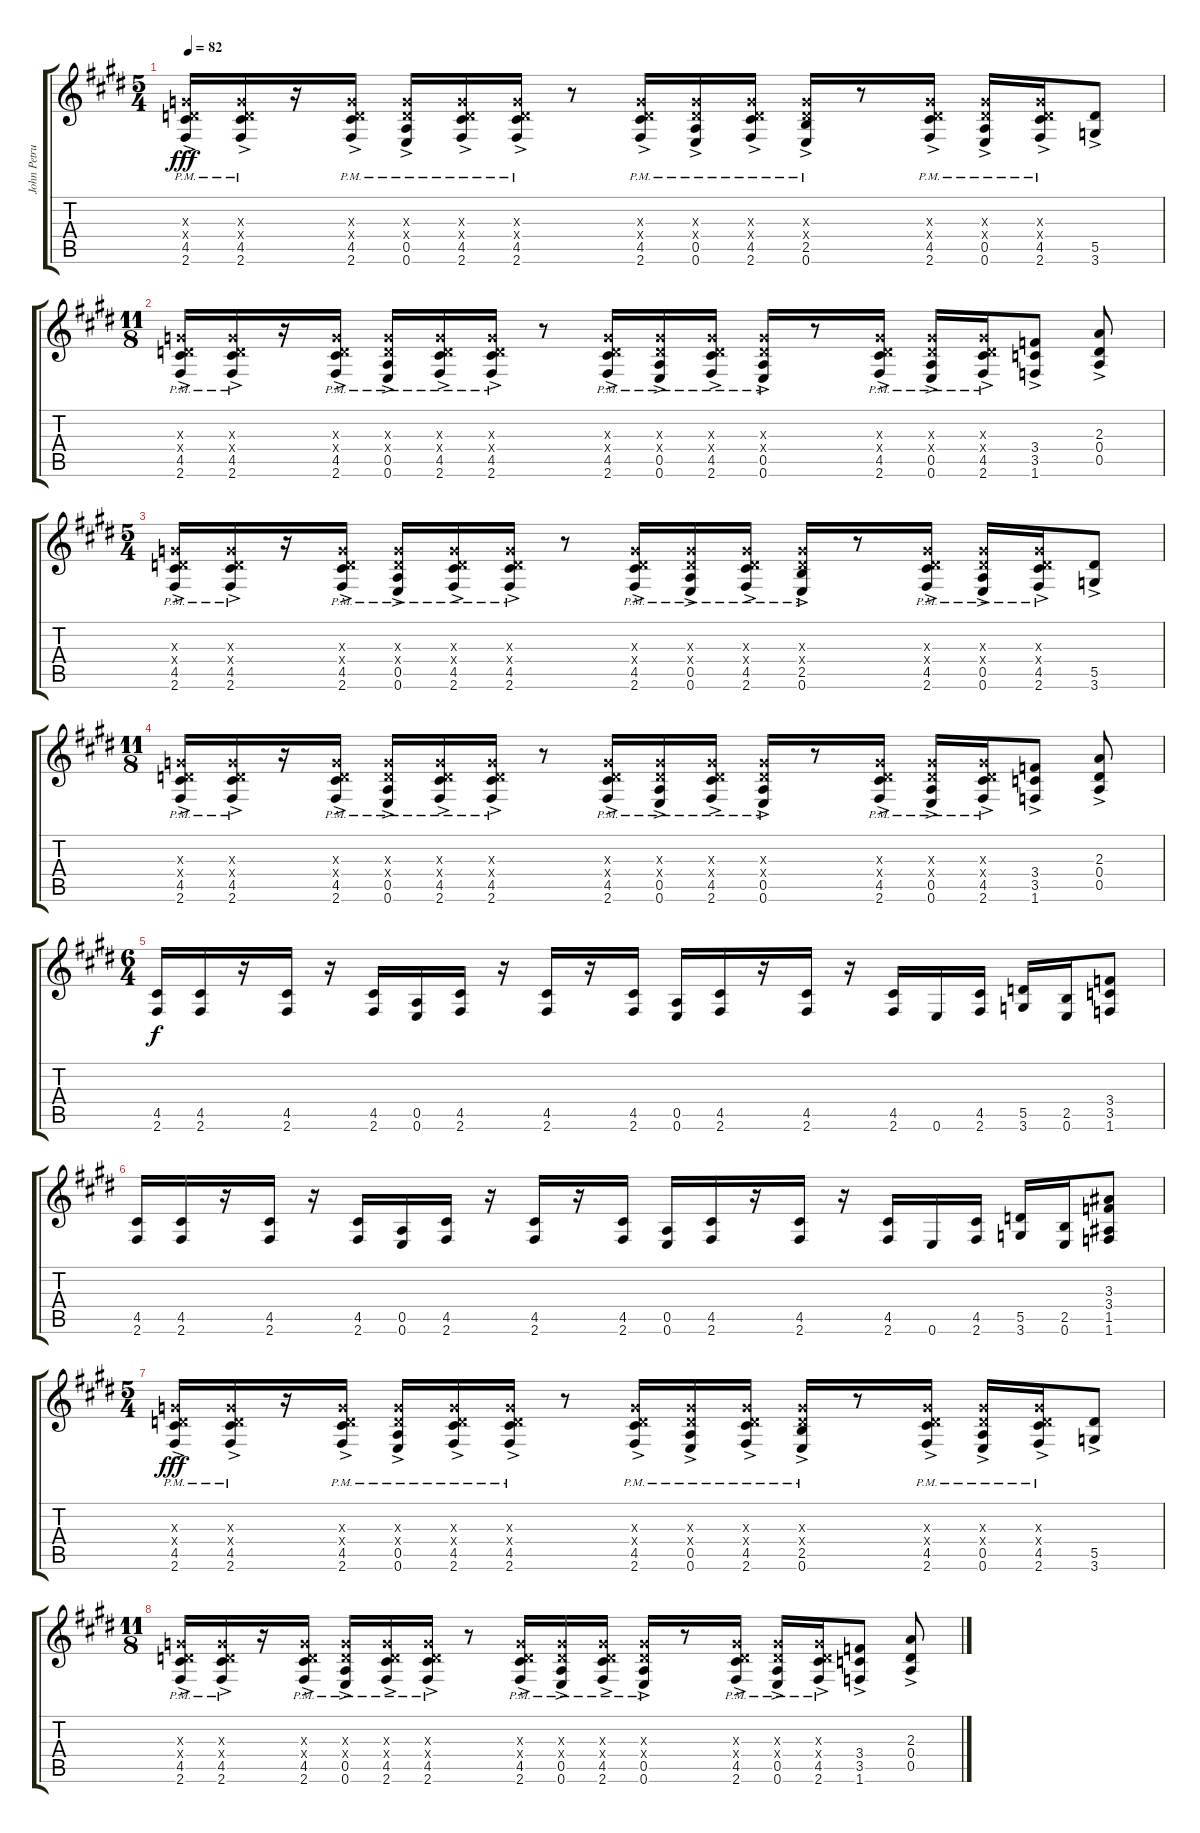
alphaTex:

\track ("John Petrucci" "John Petru") {instrument overdrivenguitar}
\staff {score tabs}
\tuning (E4 B3 G3 D3 A2 E2) {hide}
\ts (5 4)
\tempo 82
\clef g2
\ks e
(0.3{ac x} 0.4{ac x} 4.5{pm} 2.6{ac pm}).16{dy fff} (0.3{ac x} 0.4{ac x} 4.5{pm} 2.6{ac pm}).16 r.16 (0.3{ac x} 0.4{ac x} 4.5{pm} 2.6{ac pm}).16 (0.3{ac x} 0.4{ac x} 0.5{pm} 0.6{ac pm}).16 (0.3{ac x} 0.4{ac x} 4.5{pm} 2.6{ac pm}).16 (0.3{ac x} 0.4{ac x} 4.5{pm} 2.6{ac pm}).16 r.8 (0.3{ac x} 0.4{ac x} 4.5{pm} 2.6{ac pm}).16 (0.3{ac x} 0.4{ac x} 0.5{pm} 0.6{ac pm}).16 (0.3{ac x} 0.4{ac x} 4.5{pm} 2.6{ac pm}).16 (0.3{ac x} 0.4{ac x} 2.5{pm} 0.6{ac pm}).16 r.8 (0.3{ac x} 0.4{ac x} 4.5{pm} 2.6{ac pm}).16 (0.3{ac x} 0.4{ac x} 0.5{pm} 0.6{ac pm}).16 (0.3{ac x} 0.4{ac x} 4.5{pm} 2.6{ac pm}).16 (5.5 3.6{ac}).8 |
\ts (11 8)
(0.3{ac x} 0.4{ac x} 4.5{pm} 2.6{ac pm}).16 (0.3{ac x} 0.4{ac x} 4.5{pm} 2.6{ac pm}).16 r.16 (0.3{ac x} 0.4{ac x} 4.5{pm} 2.6{ac pm}).16 (0.3{ac x} 0.4{ac x} 0.5{pm} 0.6{ac pm}).16 (0.3{ac x} 0.4{ac x} 4.5{pm} 2.6{ac pm}).16 (0.3{ac x} 0.4{ac x} 4.5{pm} 2.6{ac pm}).16 r.8 (0.3{ac x} 0.4{ac x} 4.5{pm} 2.6{ac pm}).16 (0.3{ac x} 0.4{ac x} 0.5{pm} 0.6{ac pm}).16 (0.3{ac x} 0.4{ac x} 4.5{pm} 2.6{ac pm}).16 (0.3{ac x} 0.4{ac x} 0.5{pm} 0.6{ac pm}).16 r.8 (0.3{ac x} 0.4{x} 4.5{pm} 2.6{ac pm}).16 (0.3{ac x} 0.4{x} 0.5{pm} 0.6{ac pm}).16 (0.3{ac x} 0.4{x} 4.5{pm} 2.6{ac pm}).16 (3.4 3.5 1.6{ac}).8 (2.3 0.4{ac} 0.5).8 |
\ts (5 4)
(0.3{ac x} 0.4{ac x} 4.5{pm} 2.6{ac pm}).16 (0.3{ac x} 0.4{ac x} 4.5{pm} 2.6{ac pm}).16 r.16 (0.3{ac x} 0.4{ac x} 4.5{pm} 2.6{ac pm}).16 (0.3{ac x} 0.4{ac x} 0.5{pm} 0.6{ac pm}).16 (0.3{ac x} 0.4{ac x} 4.5{pm} 2.6{ac pm}).16 (0.3{ac x} 0.4{ac x} 4.5{pm} 2.6{ac pm}).16 r.8 (0.3{ac x} 0.4{ac x} 4.5{pm} 2.6{ac pm}).16 (0.3{ac x} 0.4{ac x} 0.5{pm} 0.6{ac pm}).16 (0.3{ac x} 0.4{ac x} 4.5{pm} 2.6{ac pm}).16 (0.3{ac x} 0.4{ac x} 2.5{pm} 0.6{ac pm}).16 r.8 (0.3{ac x} 0.4{ac x} 4.5{pm} 2.6{ac pm}).16 (0.3{ac x} 0.4{ac x} 0.5{pm} 0.6{ac pm}).16 (0.3{ac x} 0.4{ac x} 4.5{pm} 2.6{ac pm}).16 (5.5 3.6{ac}).8 |
\ts (11 8)
(0.3{ac x} 0.4{ac x} 4.5{pm} 2.6{ac pm}).16 (0.3{ac x} 0.4{ac x} 4.5{pm} 2.6{ac pm}).16 r.16 (0.3{ac x} 0.4{ac x} 4.5{pm} 2.6{ac pm}).16 (0.3{ac x} 0.4{ac x} 0.5{pm} 0.6{ac pm}).16 (0.3{ac x} 0.4{ac x} 4.5{pm} 2.6{ac pm}).16 (0.3{ac x} 0.4{ac x} 4.5{pm} 2.6{ac pm}).16 r.8 (0.3{ac x} 0.4{ac x} 4.5{pm} 2.6{ac pm}).16 (0.3{ac x} 0.4{ac x} 0.5{pm} 0.6{ac pm}).16 (0.3{ac x} 0.4{ac x} 4.5{pm} 2.6{ac pm}).16 (0.3{ac x} 0.4{ac x} 0.5{pm} 0.6{ac pm}).16 r.8 (0.3{ac x} 0.4{x} 4.5{pm} 2.6{ac pm}).16 (0.3{ac x} 0.4{x} 0.5{pm} 0.6{ac pm}).16 (0.3{ac x} 0.4{x} 4.5{pm} 2.6{ac pm}).16 (3.4 3.5 1.6{ac}).8 (2.3 0.4{ac} 0.5).8 |
\ts (6 4)
(4.5 2.6).16{dy f} (4.5 2.6).16 r.16 (4.5 2.6).16 r.16 (4.5 2.6).16 (0.5 0.6).16 (4.5 2.6).16 r.16 (4.5 2.6).16 r.16 (4.5 2.6).16 (0.5 0.6).16 (4.5 2.6).16 r.16 (4.5 2.6).16 r.16 (4.5 2.6).16 0.6.16 (4.5 2.6).16 (5.5 3.6).16 (2.5 0.6).16 (3.4 3.5 1.6).8 |
(4.5 2.6).16 (4.5 2.6).16 r.16 (4.5 2.6).16 r.16 (4.5 2.6).16 (0.5 0.6).16 (4.5 2.6).16 r.16 (4.5 2.6).16 r.16 (4.5 2.6).16 (0.5 0.6).16 (4.5 2.6).16 r.16 (4.5 2.6).16 r.16 (4.5 2.6).16 0.6.16 (4.5 2.6).16 (5.5 3.6).16 (2.5 0.6).16 (3.3 3.4 1.5 1.6).8 |
\ts (5 4)
(0.3{ac x} 0.4{ac x} 4.5{pm} 2.6{ac pm}).16{dy fff} (0.3{ac x} 0.4{ac x} 4.5{pm} 2.6{ac pm}).16 r.16 (0.3{ac x} 0.4{ac x} 4.5{pm} 2.6{ac pm}).16 (0.3{ac x} 0.4{ac x} 0.5{pm} 0.6{ac pm}).16 (0.3{ac x} 0.4{ac x} 4.5{pm} 2.6{ac pm}).16 (0.3{ac x} 0.4{ac x} 4.5{pm} 2.6{ac pm}).16 r.8 (0.3{ac x} 0.4{ac x} 4.5{pm} 2.6{ac pm}).16 (0.3{ac x} 0.4{ac x} 0.5{pm} 0.6{ac pm}).16 (0.3{ac x} 0.4{ac x} 4.5{pm} 2.6{ac pm}).16 (0.3{ac x} 0.4{ac x} 2.5{pm} 0.6{ac pm}).16 r.8 (0.3{ac x} 0.4{ac x} 4.5{pm} 2.6{ac pm}).16 (0.3{ac x} 0.4{ac x} 0.5{pm} 0.6{ac pm}).16 (0.3{ac x} 0.4{ac x} 4.5{pm} 2.6{ac pm}).16 (5.5 3.6{ac}).8 |
\ts (11 8)
(0.3{ac x} 0.4{ac x} 4.5{pm} 2.6{ac pm}).16 (0.3{ac x} 0.4{ac x} 4.5{pm} 2.6{ac pm}).16 r.16 (0.3{ac x} 0.4{ac x} 4.5{pm} 2.6{ac pm}).16 (0.3{ac x} 0.4{ac x} 0.5{pm} 0.6{ac pm}).16 (0.3{ac x} 0.4{ac x} 4.5{pm} 2.6{ac pm}).16 (0.3{ac x} 0.4{ac x} 4.5{pm} 2.6{ac pm}).16 r.8 (0.3{ac x} 0.4{ac x} 4.5{pm} 2.6{ac pm}).16 (0.3{ac x} 0.4{ac x} 0.5{pm} 0.6{ac pm}).16 (0.3{ac x} 0.4{ac x} 4.5{pm} 2.6{ac pm}).16 (0.3{ac x} 0.4{ac x} 0.5{pm} 0.6{ac pm}).16 r.8 (0.3{ac x} 0.4{x} 4.5{pm} 2.6{ac pm}).16 (0.3{ac x} 0.4{x} 0.5{pm} 0.6{ac pm}).16 (0.3{ac x} 0.4{x} 4.5{pm} 2.6{ac pm}).16 (3.4 3.5 1.6{ac}).8 (2.3 0.4{ac} 0.5).8
